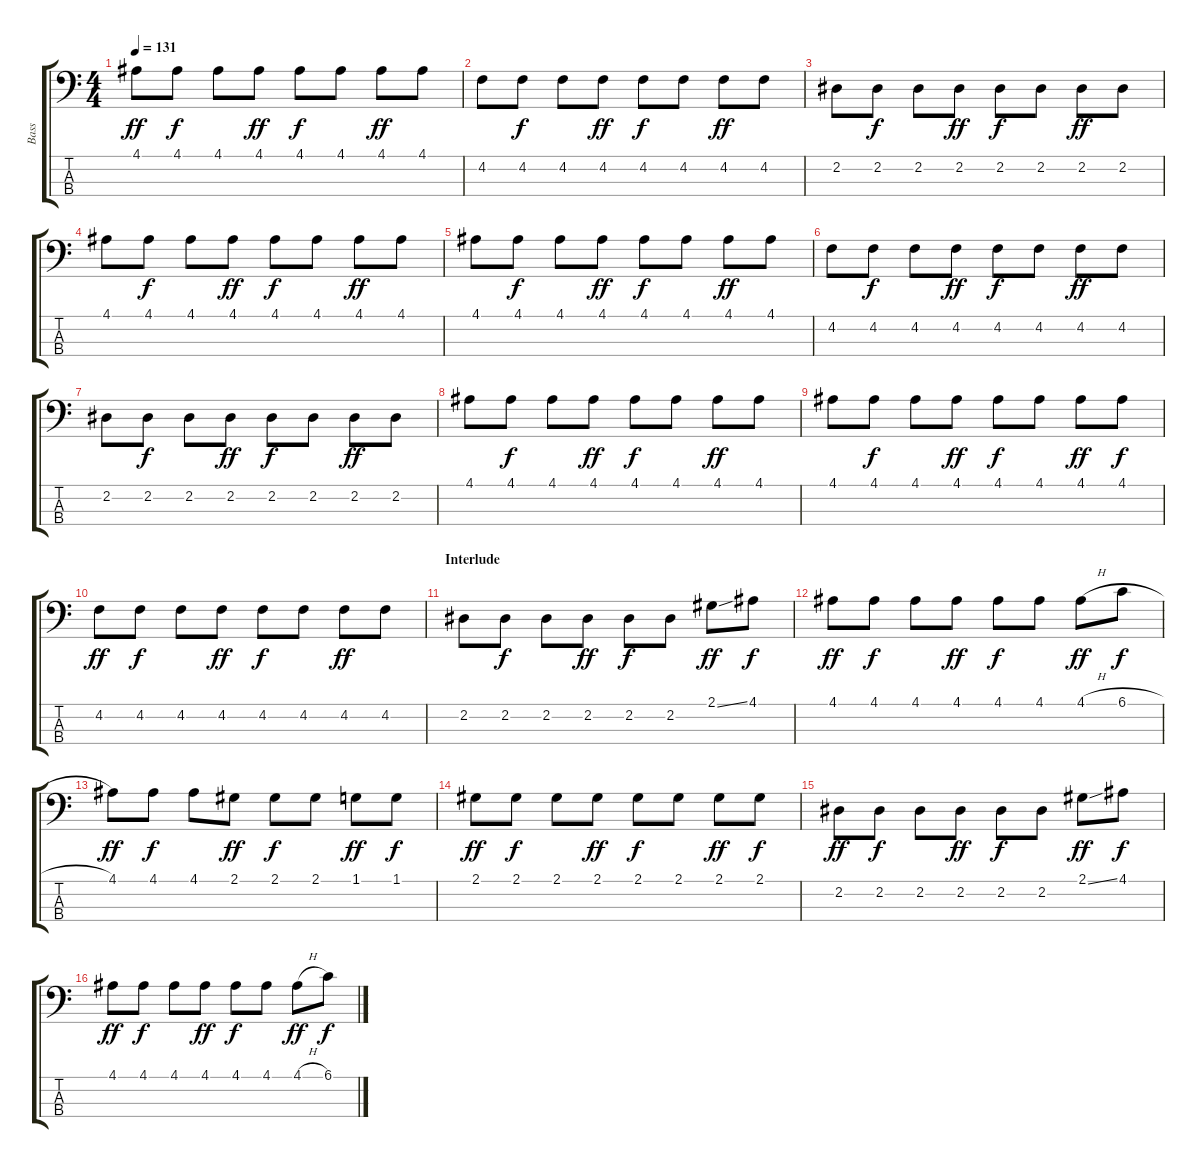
\track ("Bass" "Bass") {instrument electricbassfinger}
\staff {score tabs}
\tuning (Gb2 Db2 Ab1 Eb1) {hide}
\ts (4 4)
\tempo 131
\clef f4
\ks c
4.1.8{dy ff} 4.1.8{dy f} 4.1.8 4.1.8{dy ff} 4.1.8{dy f} 4.1.8 4.1.8{dy ff} 4.1.8 |
4.2.8 4.2.8{dy f} 4.2.8 4.2.8{dy ff} 4.2.8{dy f} 4.2.8 4.2.8{dy ff} 4.2.8 |
2.2.8 2.2.8{dy f} 2.2.8 2.2.8{dy ff} 2.2.8{dy f} 2.2.8 2.2.8{dy ff} 2.2.8 |
4.1.8 4.1.8{dy f} 4.1.8 4.1.8{dy ff} 4.1.8{dy f} 4.1.8 4.1.8{dy ff} 4.1.8 |
4.1.8 4.1.8{dy f} 4.1.8 4.1.8{dy ff} 4.1.8{dy f} 4.1.8 4.1.8{dy ff} 4.1.8 |
4.2.8 4.2.8{dy f} 4.2.8 4.2.8{dy ff} 4.2.8{dy f} 4.2.8 4.2.8{dy ff} 4.2.8 |
2.2.8 2.2.8{dy f} 2.2.8 2.2.8{dy ff} 2.2.8{dy f} 2.2.8 2.2.8{dy ff} 2.2.8 |
4.1.8 4.1.8{dy f} 4.1.8 4.1.8{dy ff} 4.1.8{dy f} 4.1.8 4.1.8{dy ff} 4.1.8 |
4.1.8 4.1.8{dy f} 4.1.8 4.1.8{dy ff} 4.1.8{dy f} 4.1.8 4.1.8{dy ff} 4.1.8{dy f} |
4.2.8{dy ff} 4.2.8{dy f} 4.2.8 4.2.8{dy ff} 4.2.8{dy f} 4.2.8 4.2.8{dy ff} 4.2.8 |
\section ("" "Interlude")
2.2.8 2.2.8{dy f} 2.2.8 2.2.8{dy ff} 2.2.8{dy f} 2.2.8 2.1{ss}.8{dy ff} 4.1.8{dy f} |
4.1.8{dy ff} 4.1.8{dy f} 4.1.8 4.1.8{dy ff} 4.1.8{dy f} 4.1.8 4.1{h}.8{dy ff} 6.1{h}.8{dy f} |
4.1.8{dy ff} 4.1.8{dy f} 4.1.8 2.1.8{dy ff} 2.1.8{dy f} 2.1.8 1.1.8{dy ff} 1.1.8{dy f} |
2.1.8{dy ff} 2.1.8{dy f} 2.1.8 2.1.8{dy ff} 2.1.8{dy f} 2.1.8 2.1.8{dy ff} 2.1.8{dy f} |
2.2.8{dy ff} 2.2.8{dy f} 2.2.8 2.2.8{dy ff} 2.2.8{dy f} 2.2.8 2.1{ss}.8{dy ff} 4.1.8{dy f} |
4.1.8{dy ff} 4.1.8{dy f} 4.1.8 4.1.8{dy ff} 4.1.8{dy f} 4.1.8 4.1{h}.8{dy ff} 6.1{h}.8{dy f}
